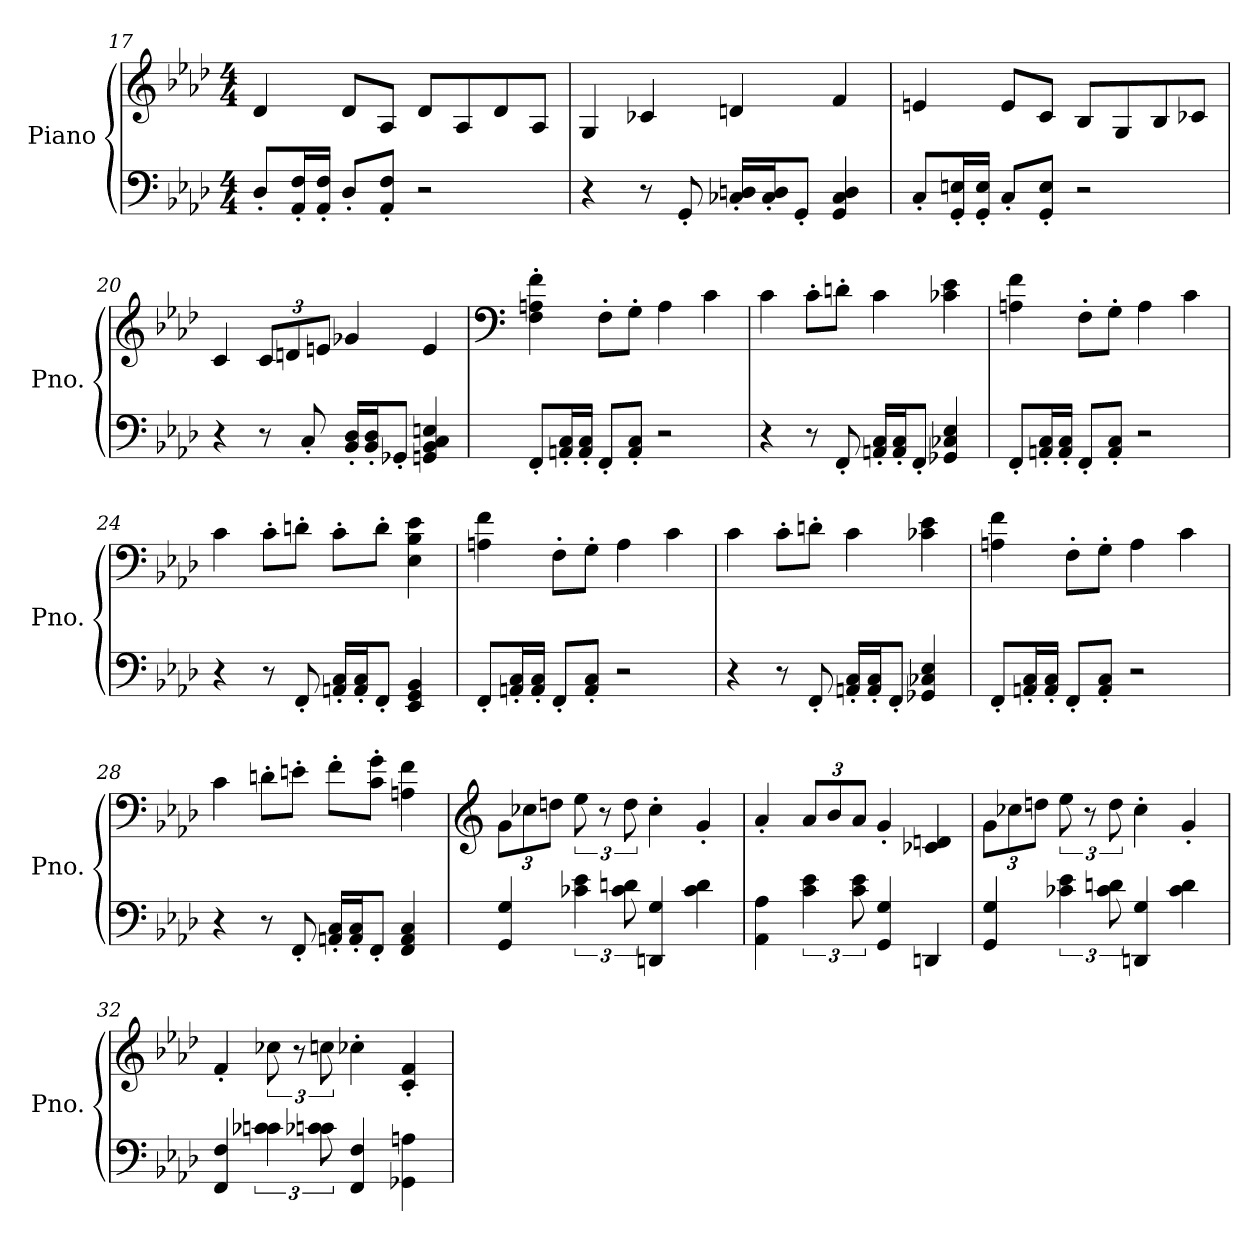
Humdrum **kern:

**kern	**kern
*part1	*part1
*staff2	*staff1
*I"Piano	*
*I'Pno.	*
!!LO:LB:g=z
*clefF4	*clefG2
*k[b-e-a-d-]	*k[b-e-a-d-]
*M4/4	*M4/4
=17	=17
8D-'/L	4d-/
16AA-/' 16F/'L	.
16AA-/' 16F/'JJ	.
8D-'/L	8d-/L
8AA-/' 8F/'J	8A-/J
2r	8d-/L
.	8A-/
.	8d-/
.	8A-/J
=18	=18
4r	4G/
8r	4c-X/
8GG'/	.
16C-X/' 16Dn/'LL	4dn/
16C-/' 16D/'J	.
8GG'/J	.
4GG/ 4C-/ 4D/	4f/
=19	=19
8C'/L	4en/
16GG/' 16En/'L	.
16GG/' 16E/'JJ	.
8C'/L	8e/L
8GG/' 8E/'J	8c/J
2r	8B-/L
.	8G/
.	8B-/
.	8c-X/J
!!LO:PB:g=z
=20	=20
4r	4c/
*	*Xbrackettup
8r	12c/L
.	12dn/
8C'/	.
.	12en/J
16BB-/' 16D-/'LL	4g-X/
16BB-/' 16D-/'J	.
8GG-X'/J	.
4GGn/ 4BB-/ 4C/ 4En/	4e/
=21	=21
*	*clefF4
8FF'/L	4F\' 4An\' 4f\'
16AAn/' 16C/'L	.
16AA/' 16C/'JJ	.
8FF'/L	8F'\L
8AA/' 8C/'J	8G'\J
2r	4A\
.	4c\
=22	=22
4r	4c\
8r	8c'\L
8FF'/	8dn'\J
16AAn/' 16C/'LL	4c\
16AA/' 16C/'J	.
8FF'/J	.
4GG-X/ 4C-X/ 4E-/	4c-X\ 4e-\
=23	=23
8FF'/L	4An\ 4f\
16AAn/' 16C/'L	.
16AA/' 16C/'JJ	.
8FF'/L	8F'\L
8AA/' 8C/'J	8G'\J
2r	4A\
.	4c\
!!LO:LB:g=z
=24	=24
4r	4c\
8r	8c'\L
8FF'/	8dn'\J
16AAn/' 16C/'LL	8c'\L
16AA/' 16C/'J	.
8FF'/J	8d'\J
4EE-/ 4GG/ 4BB-/	4E-\ 4B-\ 4e-\
=25	=25
8FF'/L	4An\ 4f\
16AAn/' 16C/'L	.
16AA/' 16C/'JJ	.
8FF'/L	8F'\L
8AA/' 8C/'J	8G'\J
2r	4A\
.	4c\
=26	=26
4r	4c\
8r	8c'\L
8FF'/	8dn'\J
16AAn/' 16C/'LL	4c\
16AA/' 16C/'J	.
8FF'/J	.
4GG-X/ 4C-X/ 4E-/	4c-X\ 4e-\
=27	=27
8FF'/L	4An\ 4f\
16AAn/' 16C/'L	.
16AA/' 16C/'JJ	.
8FF'/L	8F'\L
8AA/' 8C/'J	8G'\J
2r	4A\
.	4c\
!!LO:LB:g=z
=28	=28
4r	4c\
8r	8dn'\L
8FF'/	8en'\J
16AAn/' 16C/'LL	8f'\L
16AA/' 16C/'J	.
8FF'/J	8c\' 8g\'J
4FF/ 4AA/ 4C/	4An\ 4f\
=29	=29
*	*clefG2
4GG/ 4G/	12g\L
.	12cc-X\
.	12ddn\J
*	*brackettup
6c-X\ 6e-\	12ee-\
.	12r
12c-\ 12dn\	12dd\
4DDn/ 4G/	4cc-'\
4c-\ 4d\	4g'/
=30	=30
4AA-\ 4A-\	4a-'/
*	*Xbrackettup
6c\ 6e-\	12a-/L
.	12b-/
12c\ 12e-\	12a-/J
4GG/ 4G/	4g'/
4DDn/	4c-X/ 4dn/
!!LO:LB:g=z
=31	=31
4GG/ 4G/	12g\L
.	12cc-X\
.	12ddn\J
*	*brackettup
6c-X\ 6e-\	12ee-\
.	12r
12c-\ 12dn\	12dd\
4DDn/ 4G/	4cc-'\
4c-\ 4d\	4g'/
=32	=32
4FF/ 4F/	4f'/
6c-X\ 6cn\	12cc-X\
.	12r
12c-X\ 12cn\	12ccn\
4FF/ 4F/	4cc-X'\
4GG-X\ 4An\	4c/' 4f/'
=	=
*-	*-
